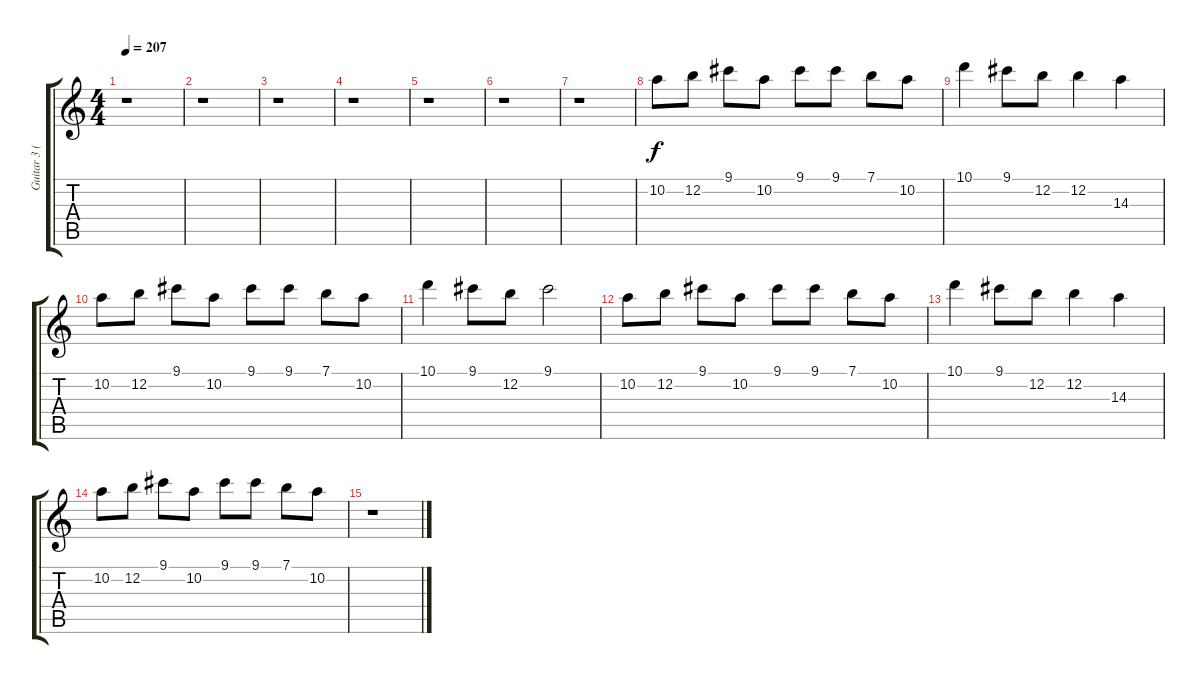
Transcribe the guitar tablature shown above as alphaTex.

\track ("Guitar 3 (Harmony)" "Guitar 3 (") {instrument distortionguitar}
\staff {score tabs}
\tuning (E4 B3 G3 D3 A2 E2) {hide}
\ts (4 4)
\tempo 207
\clef g2
\ks c
r.1{dy f} |
r.1 |
r.1 |
r.1 |
r.1 |
r.1 |
r.1 |
10.2.8 12.2.8 9.1.8 10.2.8 9.1.8 9.1.8 7.1.8 10.2.8 |
10.1.4 9.1.8 12.2.8 12.2.4 14.3.4 |
10.2.8 12.2.8 9.1.8 10.2.8 9.1.8 9.1.8 7.1.8 10.2.8 |
10.1.4 9.1.8 12.2.8 9.1.2 |
10.2.8 12.2.8 9.1.8 10.2.8 9.1.8 9.1.8 7.1.8 10.2.8 |
10.1.4 9.1.8 12.2.8 12.2.4 14.3.4 |
10.2.8 12.2.8 9.1.8 10.2.8 9.1.8 9.1.8 7.1.8 10.2.8 |
r.1
